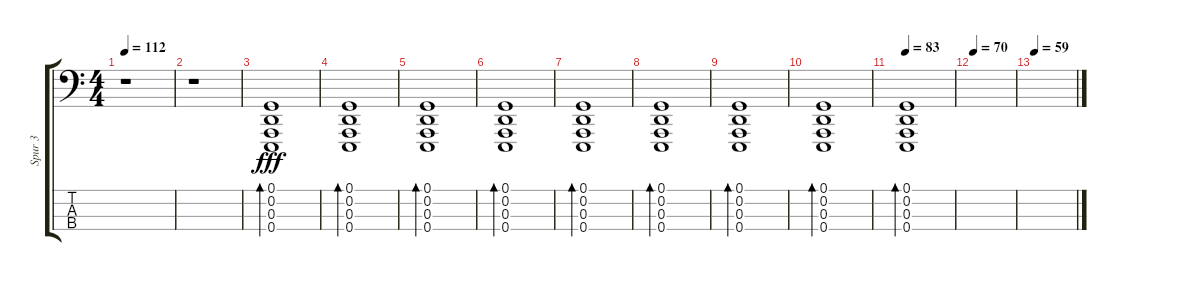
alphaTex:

\track ("Spur 3" "Spur 3") {instrument timpani}
\staff {score tabs}
\tuning (G2 D2 A1 E1) {hide}
\ts (4 4)
\tempo 112
\clef f4
\ks c
r.1{dy fff instrument timpani} |
r.1 |
(0.1 0.2 0.3 0.4).1{bd 30} |
(0.1 0.2 0.3 0.4).1{bd 30} |
(0.1 0.2 0.3 0.4).1{bd 30} |
(0.1 0.2 0.3 0.4).1{bd 30} |
(0.1 0.2 0.3 0.4).1{bd 30} |
(0.1 0.2 0.3 0.4).1{bd 30} |
(0.1 0.2 0.3 0.4).1{bd 30} |
(0.1 0.2 0.3 0.4).1{bd 30} |
\tempo 83
(0.1 0.2 0.3 0.4).1{bd 30} |
\tempo 70
|
\tempo 59
